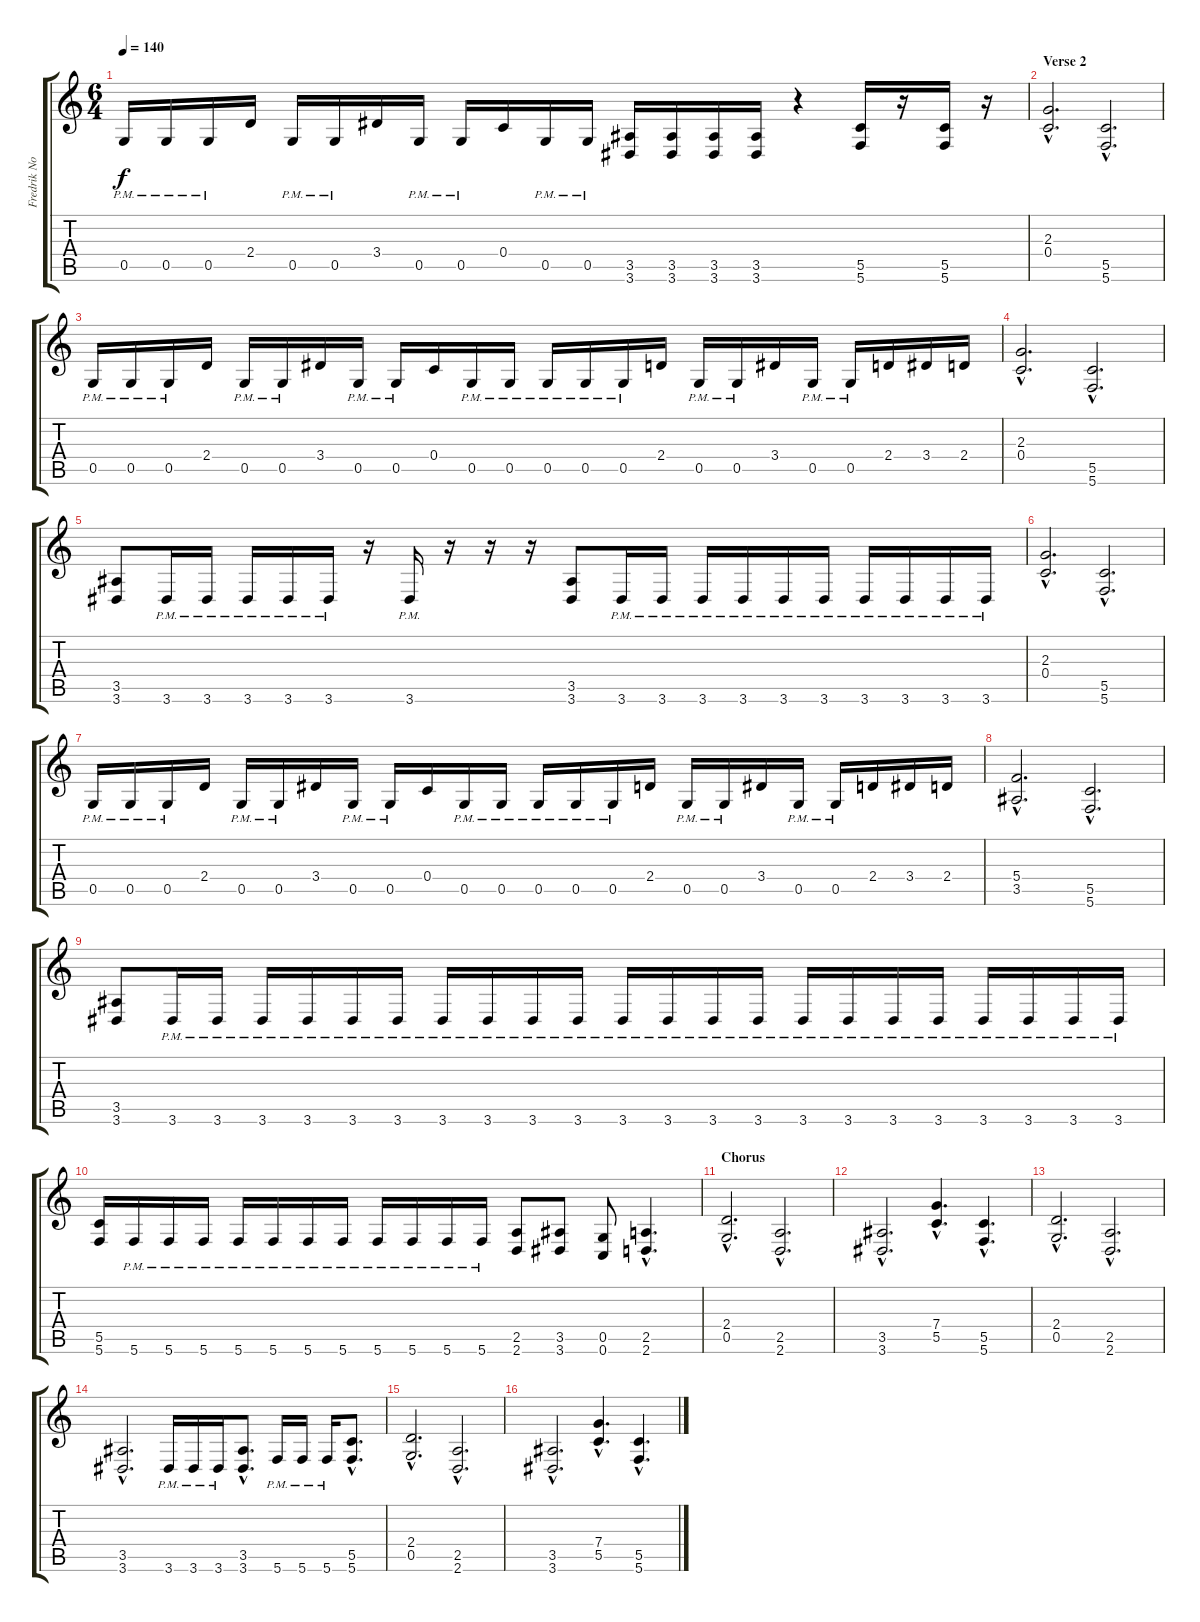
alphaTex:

\track ("Fredrik Norstrom - Rhytm" "Fredrik No") {instrument distortionguitar}
\staff {score tabs}
\tuning (D4 A3 F3 C3 G2 C2) {hide}
\ts (6 4)
\tempo 140
\clef g2
\ks c
0.5{pm}.16{dy f} 0.5{pm}.16 0.5{pm}.16 2.4.16 0.5{pm}.16 0.5{pm}.16 3.4.16 0.5{pm}.16 0.5{pm}.16 0.4.16 0.5{pm}.16 0.5{pm}.16 (3.5 3.6).16 (3.5 3.6).16 (3.5 3.6).16 (3.5 3.6).16 r.4 (5.5 5.6).16 r.16 (5.5 5.6).16 r.16 |
\section ("" "Verse 2")
(2.3{hac} 0.4{hac}).2{d} (5.5{hac} 5.6{hac}).2{d} |
0.5{pm}.16 0.5{pm}.16 0.5{pm}.16 2.4.16 0.5{pm}.16 0.5{pm}.16 3.4.16 0.5{pm}.16 0.5{pm}.16 0.4.16 0.5{pm}.16 0.5{pm}.16 0.5{pm}.16 0.5{pm}.16 0.5{pm}.16 2.4.16 0.5{pm}.16 0.5{pm}.16 3.4.16 0.5{pm}.16 0.5{pm}.16 2.4.16 3.4.16 2.4.16 |
(2.3{hac} 0.4{hac}).2{d} (5.5{hac} 5.6{hac}).2{d} |
(3.5 3.6).8 3.6{pm}.16 3.6{pm}.16 3.6{pm}.16 3.6{pm}.16 3.6{pm}.16 r.16 3.6{pm}.16 r.16 r.16 r.16 (3.5 3.6).8 3.6{pm}.16 3.6{pm}.16 3.6{pm}.16 3.6{pm}.16 3.6{pm}.16 3.6{pm}.16 3.6{pm}.16 3.6{pm}.16 3.6{pm}.16 3.6{pm}.16 |
(2.3{hac} 0.4{hac}).2{d} (5.5{hac} 5.6{hac}).2{d} |
0.5{pm}.16 0.5{pm}.16 0.5{pm}.16 2.4.16 0.5{pm}.16 0.5{pm}.16 3.4.16 0.5{pm}.16 0.5{pm}.16 0.4.16 0.5{pm}.16 0.5{pm}.16 0.5{pm}.16 0.5{pm}.16 0.5{pm}.16 2.4.16 0.5{pm}.16 0.5{pm}.16 3.4.16 0.5{pm}.16 0.5{pm}.16 2.4.16 3.4.16 2.4.16 |
(5.4{hac} 3.5{hac}).2{d} (5.5{hac} 5.6{hac}).2{d} |
(3.5 3.6).8 3.6{pm}.16 3.6{pm}.16 3.6{pm}.16 3.6{pm}.16 3.6{pm}.16 3.6{pm}.16 3.6{pm}.16 3.6{pm}.16 3.6{pm}.16 3.6{pm}.16 3.6{pm}.16 3.6{pm}.16 3.6{pm}.16 3.6{pm}.16 3.6{pm}.16 3.6{pm}.16 3.6{pm}.16 3.6{pm}.16 3.6{pm}.16 3.6{pm}.16 3.6{pm}.16 3.6{pm}.16 |
(5.5 5.6).16 5.6{pm}.16 5.6{pm}.16 5.6{pm}.16 5.6{pm}.16 5.6{pm}.16 5.6{pm}.16 5.6{pm}.16 5.6{pm}.16 5.6{pm}.16 5.6{pm}.16 5.6{pm}.16 (2.5 2.6).8 (3.5 3.6).8 (0.5 0.6).8 (2.5{hac} 2.6{hac}).4{d} |
\section ("" "Chorus")
(2.4{hac} 0.5{hac}).2{d} (2.5{hac} 2.6{hac}).2{d} |
(3.5{hac} 3.6{hac}).2{d} (7.4{hac} 5.5{hac}).4{d} (5.5{hac} 5.6{hac}).4{d} |
(2.4{hac} 0.5{hac}).2{d} (2.5{hac} 2.6{hac}).2{d} |
(3.5{hac} 3.6{hac}).2{d} 3.6{pm}.16 3.6{pm}.16 3.6{pm}.16 (3.5{hac} 3.6{hac}).8{d} 5.6{pm}.16 5.6{pm}.16 5.6{pm}.16 (5.5{hac} 5.6{hac}).8{d} |
(2.4{hac} 0.5{hac}).2{d} (2.5{hac} 2.6{hac}).2{d} |
(3.5{hac} 3.6{hac}).2{d} (7.4{hac} 5.5{hac}).4{d} (5.5{hac} 5.6{hac}).4{d}
